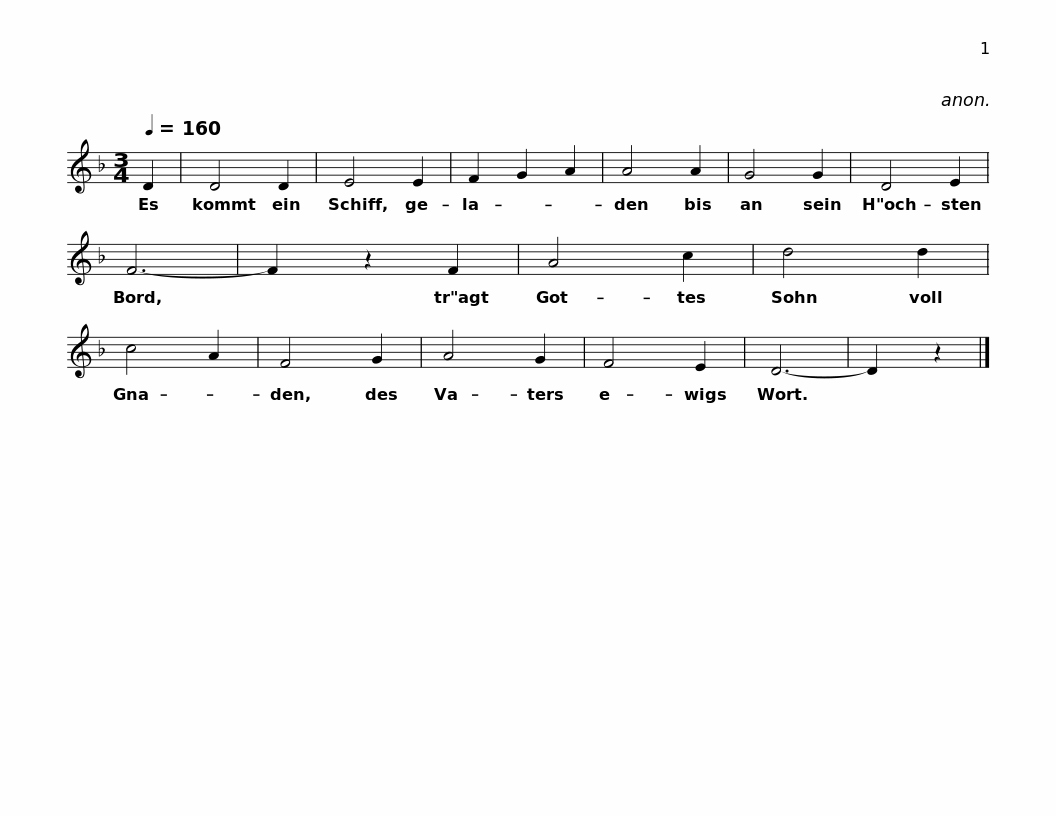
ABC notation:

X:1
L:1/8
Q:1/4=160
M:3/4
I:linebreak $
K:Dmin
V:1 treble
V:1
 D2 | D4 D2 | E4 E2 | F2 G2 A2 | A4 A2 | %5
 G4 G2 | D4 E2 | F6- | F2 z2 F2 | A4 c2 |$ %10
 d4 d2 | c4 A2 | F4 G2 | A4 G2 | F4 E2 | %15
 D6- | D2 z2 |] %17
